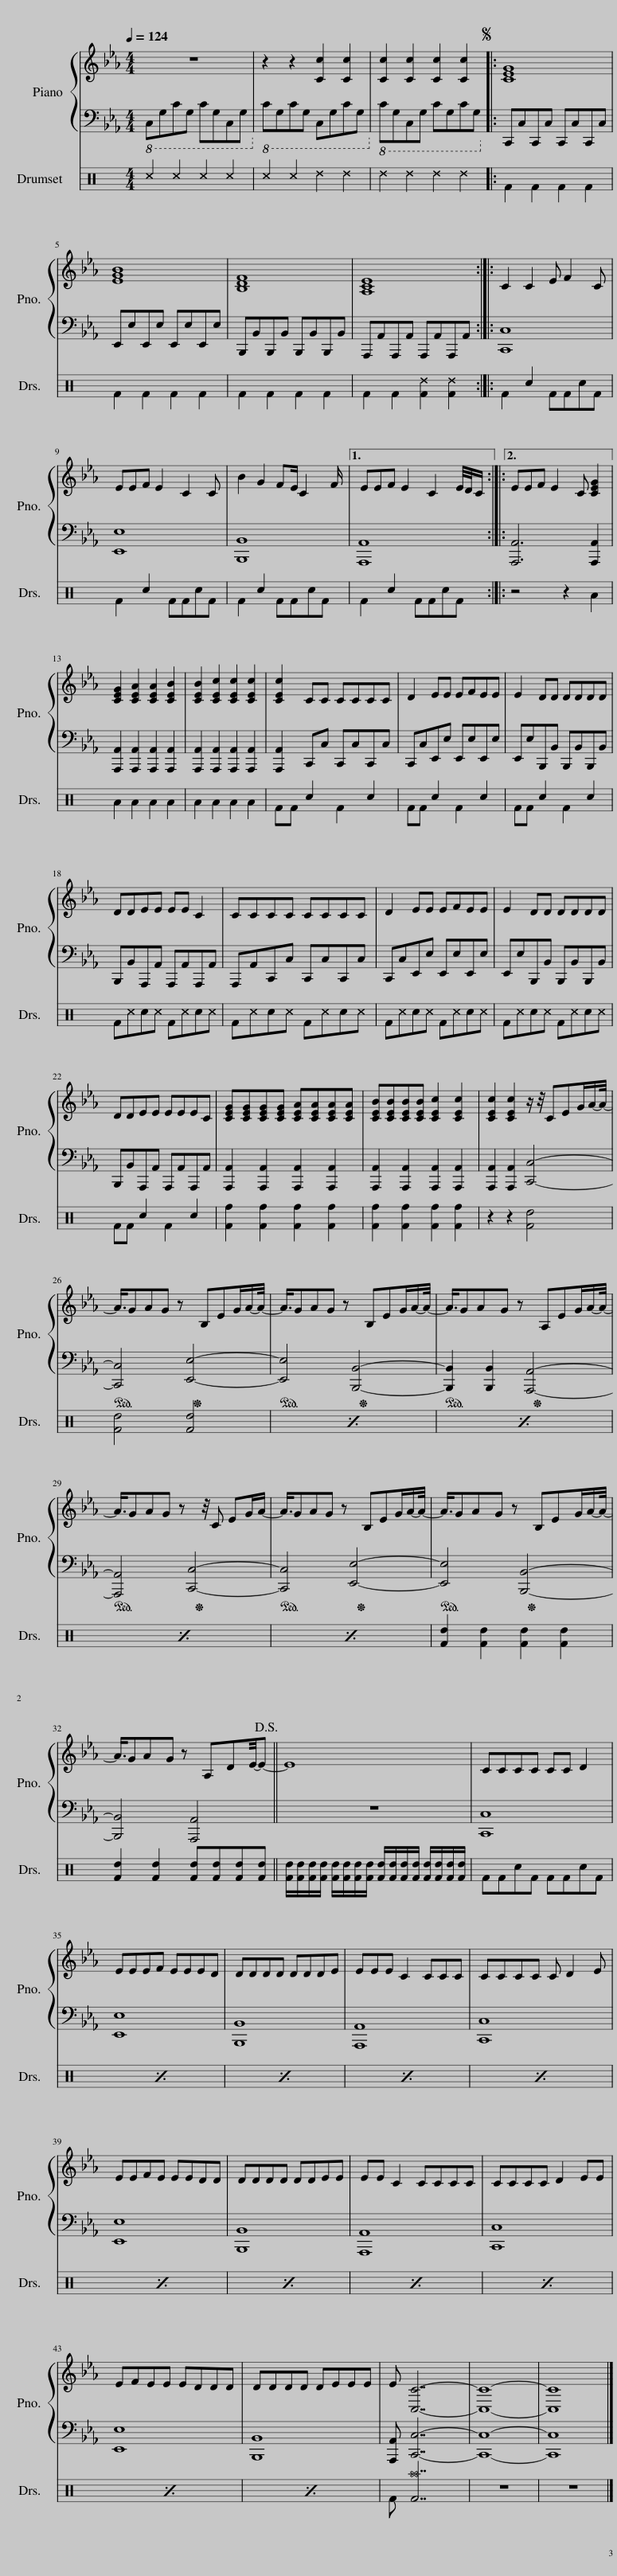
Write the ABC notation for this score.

X:1
%%score { 1 | 2 } 3
L:1/8
Q:1/4=124
M:4/4
I:linebreak $
K:Eb
V:1 treble
V:2 bass
V:3 perc
K:none
V:1
 z8 | z2 z2 [Cc]2 [Cc]2 | [Cc]2 [Cc]2 [Cc]2 [Cc]2 |:S [CEG]8 |$ [EGB]8 | %5
 [B,DF]8 | [A,CE]8 :: C2 C2 E F2 C |$ EEF E2 C2 C | B2 G2 FE/ C2 F/ |1 %10
 EEF E2 C2 E/4D/4C/ ::2 EEF E2 C [CEG]2 ||$ [CEG]2 [CEA]2 [CEA]2 [CEB]2 | [CEB]2 [CEc]2 [CEc]2 [CEc]2 | [CEc]2 CC CCCC | %15
 D2 EE EFEE | E2 DD DDDD |$ DDEE EE C2 | CCCC CCCC | D2 EE EFEE | %20
 E2 DD DDDD |$ DDEE EEEC | [CEG][CEG][CEG][CEG] [CEA][CEA][CEA][CEA] | [CEB][CEB][CEB][CEB] [CEc]2 [CEc]2 | [CEc]2 [CEc]2 z/ z/4 CEG/A/-A/4- |$ %25
 A3/4GAG z B,EG/A/-A/4- | A3/4GAG z B,EG/A/-A/4- | A3/4GAG z A,EG/A/-A/4- |$ A3/4GAG z z/4 C EG/A/- | A3/4GAG z B,EG/A/-A/4- | %30
 A3/4GAG z B,EG/A/-A/4- |$ A3/4GAG z A,DE/4-E-!D.S.! || E8 | CCCC CC D2 |$ EEEF EEED | %35
 DDDD DDDE | EEE C2 CCC | CCCC C D2 E |$ EEFE EEDD | DDDD DDEE | %40
 EE C2 CCCC | CCCC D2 EE |$ EFEE EDDD | DDDD DEEE | E [C,C]7- | %45
 [C,C]8- | [C,C]8 |] %47
V:2
!8vb(! C,,G,,C,G,, C,G,,C,,G,,!8vb)! |!8vb(! C,G,,C,G,, C,,G,,C,G,,!8vb)! |!8vb(! C,G,,C,,G,, C,G,,C,G,,!8vb)! |: C,,C,C,,C, C,,C,C,,C, |$ E,,E,E,,E, E,,E,E,,E, | %5
 B,,,B,,B,,,B,, B,,,B,,B,,,B,, | A,,,A,,A,,,A,, A,,,A,,A,,,A,, :: [C,,C,]8 |$ [E,,E,]8 | [B,,,B,,]8 |1 %10
 [A,,,A,,]8 ::2 [A,,,A,,]6 [A,,,A,,]2 ||$ [A,,,A,,]2 [A,,,A,,]2 [A,,,A,,]2 [A,,,A,,]2 | [A,,,A,,]2 [A,,,A,,]2 [A,,,A,,]2 [A,,,A,,]2 | [A,,,A,,]2 C,,C, C,,C,C,,C, | %15
 C,,C,E,,E, E,,E,E,,E, | E,,E,B,,,B,, B,,,B,,B,,,B,, |$ B,,,B,,A,,,A,, A,,,A,,A,,,A,, | A,,,A,,C,,C, C,,C,C,,C, | C,,C,E,,E, E,,E,E,,E, | %20
 E,,E,B,,,B,, B,,,B,,B,,,B,, |$ B,,,B,,A,,,A,, A,,,A,,A,,,A,, | [A,,,A,,]2 [A,,,A,,]2 [A,,,A,,]2 [A,,,A,,]2 | [A,,,A,,]2 [A,,,A,,]2 [A,,,A,,]2 [A,,,A,,]2 | [A,,,A,,]2 [A,,,A,,]2 [C,,C,]4- |$ %25
!ped! [C,,C,]4 [E,,E,]4-!ped-up! |!ped! [E,,E,]4 [B,,,B,,]4-!ped-up! |!ped! [B,,,B,,]2 [B,,,B,,]2 [A,,,A,,]4-!ped-up! |$!ped! [A,,,A,,]4 [C,,C,]4-!ped-up! |!ped! [C,,C,]4 [E,,E,]4-!ped-up! | %30
!ped! [E,,E,]4 [B,,,B,,]4-!ped-up! |$ [B,,,B,,]4 [A,,,A,,]4 || z8 | [C,,C,]8 |$ [E,,E,]8 | %35
 [B,,,B,,]8 | [A,,,A,,]8 | [C,,C,]8 |$ [E,,E,]8 | [B,,,B,,]8 | %40
 [A,,,A,,]8 | [C,,C,]8 |$ [E,,E,]8 | [B,,,B,,]8 | [A,,,A,,] [C,,C,]7- | %45
 [C,,C,]8- | [C,,C,]8 |] %47
V:3
[K:C] ^c2 ^c2 ^c2 ^c2 | ^c2 ^c2 ^d2 ^d2 | ^d2 ^d2 ^d2 ^d2 |: F2 F2 F2 F2 |$ F2 F2 F2 F2 | %5
 F2 F2 F2 F2 | F2 F2 [F^d]2 [F^d]2 :: F2 c2 FFcF |$ F2 c2 FFcF | F2 c2 FFcF |1 %10
 F2 c2 FFcF ::2 z4 z2 A2 ||$ A2 A2 A2 A2 | A2 A2 A2 A2 | FF c2 F2 c2 | %15
 FF c2 F2 c2 | FF c2 F2 c2 |$ F^cc^c F^cc^c | F^cc^c F^cc^c | F^cc^c F^cc^c | %20
 F^cc^c F^cc^c |$ FF c2 F2 c2 | [Ff]2 [Ff]2 [Ff]2 [Ff]2 | [Ff]2 [Ff]2 [Ff]2 [Ff]2 | z2 z2 [Fd]4 |$ %25
 [Fd]4 [Fd]4 | x8 | x8 |$ x8 | x8 | %30
 [Fd]2 [Fd]2 [Fd]2 [Fd]2 |$ [Fd]2 [Fd]2 [Fd][Fd][Fd][Fd] || [Fd]/[Fd]/[Fd]/[Fd]/ [Fd]/[Fd]/[Fd]/[Fd]/ [Fd]/[Fd]/[Fd]/[Fd]/ [Fd]/[Fd]/[Fd]/[Fd]/ | FFcF FFcF |$ x8 | %35
 x8 | x8 | x8 |$ x8 | x8 | %40
 x8 | x8 |$ x8 | x8 | F [F^a]7 | %45
 z8 | z8 |] %47
